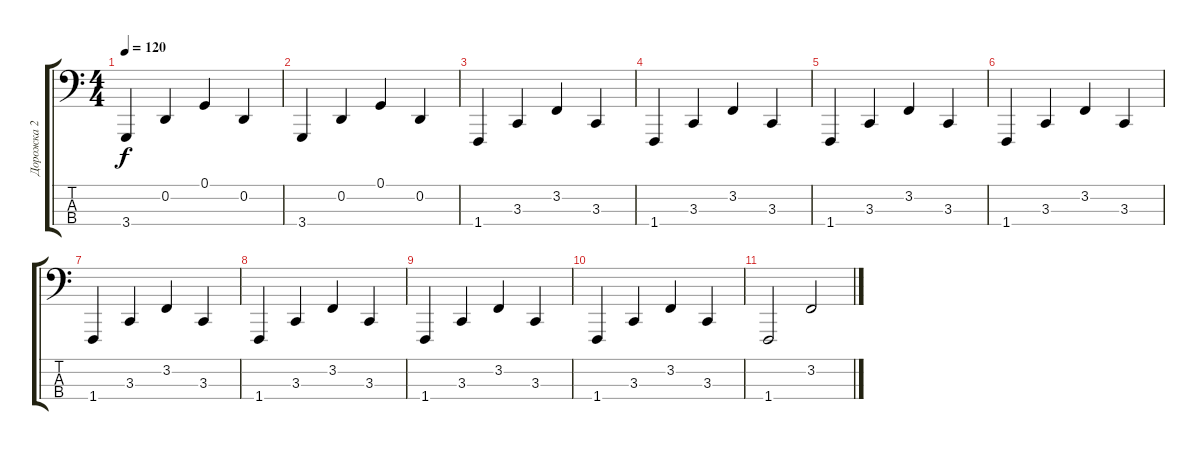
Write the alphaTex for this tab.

\track ("Дорожка 2" "Дорожка 2") {instrument acousticgrandpiano}
\staff {score tabs}
\tuning (G2 D2 A1 E1) {hide}
\ts (4 4)
\tempo 120
\clef f4
\ks c
3.4.4{dy f} 0.2.4 0.1.4 0.2.4 |
3.4.4 0.2.4 0.1.4 0.2.4 |
1.4.4 3.3.4 3.2.4 3.3.4 |
1.4.4 3.3.4 3.2.4 3.3.4 |
1.4.4 3.3.4 3.2.4 3.3.4 |
1.4.4 3.3.4 3.2.4 3.3.4 |
1.4.4 3.3.4 3.2.4 3.3.4 |
1.4.4 3.3.4 3.2.4 3.3.4 |
1.4.4 3.3.4 3.2.4 3.3.4 |
1.4.4 3.3.4 3.2.4 3.3.4 |
1.4.2 3.2.2
